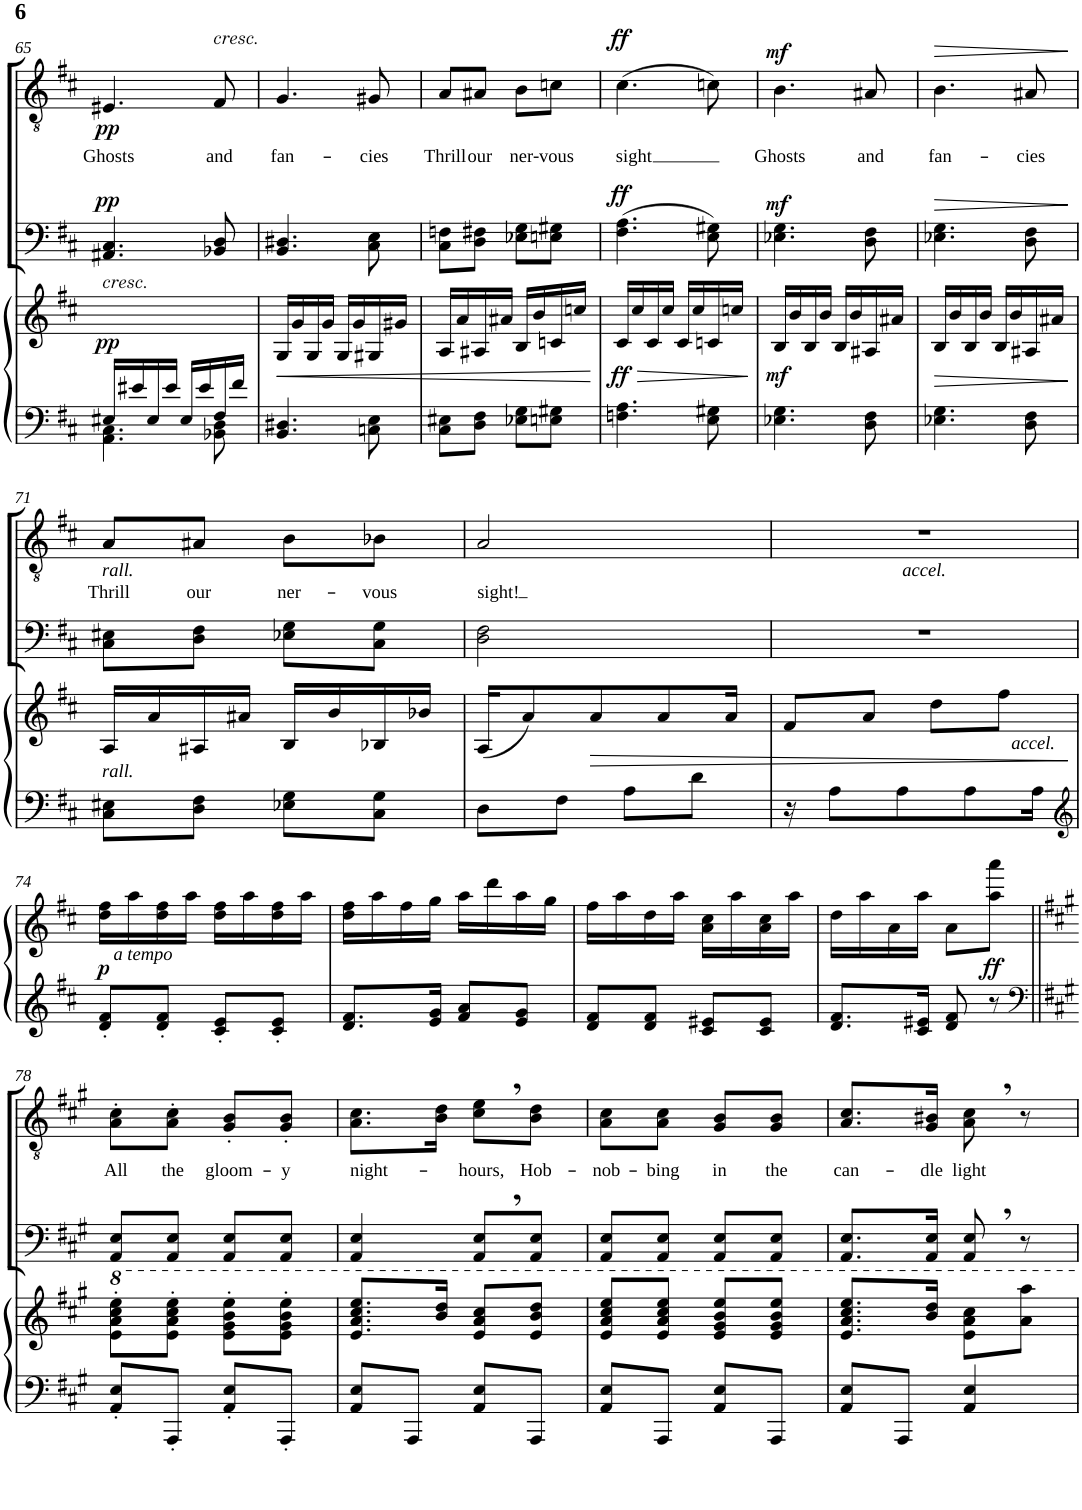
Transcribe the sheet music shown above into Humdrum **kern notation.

**kern	**kern	**dynam	**kern	**dynam	**kern	**text	**dynam
*part3	*part3	*part3	*part2	*part2	*part1	*part1	*part1
*staff4	*staff3	*staff3/4	*staff2	*staff2	*staff1	*staff1	*staff1
*I"Piano	*	*	*I"Piano	*	*I"Tenor	*	*
*I'Pno	*	*	*I'Pno	*	*	*	*
!!LO:PB:g=z
*clefF4	*clefG2	*	*clefF4	*	*clefGv2	*	*
*k[f#c#]	*k[f#c#]	*	*k[f#c#]	*	*k[f#c#]	*	*
*M2/4	*M2/4	*	*M2/4	*	*M2/4	*	*
=65	=65	=65	=65	=65	=65	=65	=65
*^	*	*	*	*	*	*	*
!	!	!LO:TX:a:i:t=cresc.	!	!	!	!	!	!
!	!	!	!LO:DY:a=2	!	!LO:DY:a	!	!LO:LY:b	!LO:DY:b
16E#X/LL	4.AA\ 4.C#\	2ryy	pp	4.AA#X/ 4.C#/	pp	4.E#X/	Ghosts	pp
16e#X/	.	.	.	.	.	.	.	.
16E#/	.	.	.	.	.	.	.	.
16e#/JJ	.	.	.	.	.	.	.	.
16E#/LL	.	.	.	.	.	.	.	.
16e#/	.	.	.	.	.	.	.	.
!	!	!	!	!	!	!LO:TX:a:i:t=cresc.	!	!
!	!	!	!	!	!	!	!LO:LY:b	!
16F#/	8BB-X\ 8D\	.	.	8BB-X/ 8D/	.	8F#/	and	.
16f#/JJ	.	.	.	.	.	.	.	.
*v	*v	*	*	*	*	*	*	*
=66	=66	=66	=66	=66	=66	=66	=66
!	!	!LO:HP:b	!	!	!	!LO:LY:b	!
4.BB/ 4.D#X/	16G/LL	<	4.BB/ 4.D#X/	.	4.G/	fan-	.
.	16g/	.	.	.	.	.	.
.	16G/	.	.	.	.	.	.
.	16g/JJ	.	.	.	.	.	.
.	16G/LL	.	.	.	.	.	.
.	16g/	.	.	.	.	.	.
!	!	!	!	!	!	!LO:LY:b	!
8Cn\ 8E\	16G#X/	.	8C#\ 8E\	.	8G#X/	-cies	.
.	16g#X/JJ	.	.	.	.	.	.
=67	=67	=67	=67	=67	=67	=67	=67
!	!	!	!	!	!	!LO:LY:b	!
8C#\ 8E#X\L	16A/LL	.	8C#\ 8Fn\L	.	8A/L	Thrill	.
.	16a/	.	.	.	.	.	.
!	!	!	!	!	!	!LO:LY:b	!
8D\ 8F#\J	16A#X/	.	8D\ 8F#X\J	.	8A#X/J	our	.
.	16a#X/JJ	.	.	.	.	.	.
!	!	!	!	!	!	!LO:LY:b	!
8E-X\ 8G\L	16B/LL	.	8E-X\ 8G\L	.	8B\L	ner-	.
.	16b/	.	.	.	.	.	.
!	!	!	!	!	!	!LO:LY:b	!
8En\ 8G#X\J	16cn/	.	8En\ 8G#X\J	.	8cn\J	-vous	.
.	16ccn/JJ	.	.	.	.	.	.
.	.	[	.	.	.	.	.
=68	=68	=68	=68	=68	=68	=68	=68
!	!	!LO:HP:b	!	!	!	!LO:LY:b	!
!	!	!LO:DY:n=1:b	!	!LO:DY:a	!	!	!LO:DY:a
4.Fn\ 4.A\	16c#/LL	> ff	(4.F#\ 4.A\	ff	(4.c#\	sight	ff
.	16cc#/	.	.	.	.	.	.
.	16c#/	.	.	.	.	.	.
.	16cc#/JJ	.	.	.	.	.	.
.	16c#/LL	.	.	.	.	.	.
.	16cc#/	.	.	.	.	.	.
8E\ 8G#X\	16cn/	.	8E\ 8G#X\)	.	8cn\)	.	.
.	16ccn/JJ	.	.	.	.	.	.
.	.	]	.	.	.	.	.
=69	=69	=69	=69	=69	=69	=69	=69
!	!	!LO:DY:b	!	!LO:DY:a	!	!LO:LY:b	!LO:DY:a
4.E-X\ 4.G\	16B/LL	mf	4.E-X\ 4.G\	mf	4.B\	Ghosts	mf
.	16b/	.	.	.	.	.	.
.	16B/	.	.	.	.	.	.
.	16b/JJ	.	.	.	.	.	.
.	16B/LL	.	.	.	.	.	.
.	16b/	.	.	.	.	.	.
!	!	!	!	!	!	!LO:LY:b	!
8D\ 8F#\	16A#X/	.	8D\ 8F#\	.	8A#X/	and	.
.	16a#X/JJ	.	.	.	.	.	.
=70	=70	=70	=70	=70	=70	=70	=70
!	!	!LO:HP:b	!	!LO:HP:b	!	!LO:LY:b	!LO:HP:b
4.E-X\ 4.G\	16B/LL	>	4.E-X\ 4.G\	>	4.B\	fan-	>
.	16b/	.	.	.	.	.	.
.	16B/	.	.	.	.	.	.
.	16b/JJ	.	.	.	.	.	.
.	16B/LL	.	.	.	.	.	.
.	16b/	.	.	.	.	.	.
!	!	!	!	!	!	!LO:LY:b	!
8D\ 8F#\	16A#X/	.	8D\ 8F#\	.	8A#X/	-cies	.
.	16a#X/JJ	.	.	.	.	.	.
.	.	]	.	]	.	.	]
!!LO:LB:g=z
=71	=71	=71	=71	=71	=71	=71	=71
!	!	!	!	!	!LO:TX:b:i:t=rall.	!	!
!	!LO:TX:b:i:t=rall.	!	!	!	!	!	!
!	!	!	!	!	!	!LO:LY:b	!
8C#\ 8E#X\L	16A/LL	.	8C#\ 8E#X\L	.	8A/L	Thrill	.
.	16a/	.	.	.	.	.	.
!	!	!	!	!	!	!LO:LY:b	!
8D\ 8F#\J	16A#X/	.	8D\ 8F#\J	.	8A#X/J	our	.
.	16a#X/JJ	.	.	.	.	.	.
!	!	!	!	!	!	!LO:LY:b	!
8E-X\ 8G\L	16B/LL	.	8E-X\ 8G\L	.	8B\L	ner-	.
.	16b/	.	.	.	.	.	.
!	!	!	!	!	!	!LO:LY:b	!
8C#\ 8G\J	16B-X/	.	8C#\ 8G\J	.	8B-X\J	-vous	.
.	16b-X/JJ	.	.	.	.	.	.
=72	=72	=72	=72	=72	=72	=72	=72
!	!	!	!	!	!	!LO:LY:b	!
8D\L	(16A/KL	.	2D\ 2F#\	.	2A/	sight!	.
.	8a/)	.	.	.	.	.	.
8F#\J	.	.	.	.	.	.	.
!	!	!LO:HP:b	!	!	!	!	!
.	8a/	>	.	.	.	.	.
8A\L	.	.	.	.	.	.	.
.	8a/	.	.	.	.	.	.
8d\J	.	.	.	.	.	.	.
.	16a/Jk	.	.	.	.	.	.
=73	=73	=73	=73	=73	=73	=73	=73
!	!	!	!	!	!LO:TX:b:i:t=accel.	!	!
16r	8f#/L	.	2r	.	2r	.	.
8A\L	.	.	.	.	.	.	.
.	8a/J	.	.	.	.	.	.
8A\	.	.	.	.	.	.	.
.	8dd\L	.	.	.	.	.	.
8A\	.	.	.	.	.	.	.
!	!LO:TX:b:i:t=accel.	!	!	!	!	!	!
.	8ff#\J	.	.	.	.	.	.
16A\Jk	.	.	.	.	.	.	.
.	.	]	.	.	.	.	.
!!LO:LB:g=z
=74	=74	=74	=74	=74	=74	=74	=74
*clefG2	*	*	*	*	*	*	*
!	!LO:TX:b:i:t=a tempo	!	!	!	!	!	!
!	!	!LO:DY:b	!	!	!	!	!
8d/' 8f#/'L	16dd\ 16ff#\LL	p	2r	.	2r	.	.
.	16aa\	.	.	.	.	.	.
8d/' 8f#/'J	16dd\ 16ff#\	.	.	.	.	.	.
.	16aa\JJ	.	.	.	.	.	.
8c#/' 8e/'L	16dd\ 16ff#\LL	.	.	.	.	.	.
.	16aa\	.	.	.	.	.	.
8c#/' 8e/'J	16dd\ 16ff#\	.	.	.	.	.	.
.	16aa\JJ	.	.	.	.	.	.
=75	=75	=75	=75	=75	=75	=75	=75
8.d/ 8.f#/L	16dd\ 16ff#\LL	.	2r	.	2r	.	.
.	16aa\	.	.	.	.	.	.
.	16ff#\	.	.	.	.	.	.
16e/ 16g/Jk	16gg\JJ	.	.	.	.	.	.
8f#/ 8a/L	16aa\LL	.	.	.	.	.	.
.	16ddd\	.	.	.	.	.	.
8e/ 8g/J	16aa\	.	.	.	.	.	.
.	16gg\JJ	.	.	.	.	.	.
=76	=76	=76	=76	=76	=76	=76	=76
8d/ 8f#/L	16ff#\LL	.	2r	.	2r	.	.
.	16aa\	.	.	.	.	.	.
8d/ 8f#/J	16dd\	.	.	.	.	.	.
.	16aa\JJ	.	.	.	.	.	.
8c#/ 8e#X/L	16a\ 16cc#\LL	.	.	.	.	.	.
.	16aa\	.	.	.	.	.	.
8c#/ 8e#/J	16a\ 16cc#\	.	.	.	.	.	.
.	16aa\JJ	.	.	.	.	.	.
=77	=77	=77	=77	=77	=77	=77	=77
8.d/ 8.f#/L	16dd\LL	.	2r	.	2r	.	.
.	16aa\	.	.	.	.	.	.
.	16a\	.	.	.	.	.	.
16c#/ 16e#X/Jk	16aa\JJ	.	.	.	.	.	.
8d/ 8f#/	8a\L	.	.	.	.	.	.
!	!	!LO:DY:b	!	!	!	!	!
8r	8aa\ 8aaa\J	ff	.	.	.	.	.
!!LO:LB:g=z
=78||	=78||	=78||	=78||	=78||	=78||	=78||	=78||
*clefF4	*	*	*	*	*	*	*
*k[f#c#g#]	*k[f#c#g#]	*	*k[f#c#g#]	*	*k[f#c#g#]	*	*
!	!	!	!	!	!	!LO:LY:b	!
8AA/' 8E/'L	8ee\' 8aa\' 8ccc#\' 8eee\'L	.	8AA/ 8E/L	.	8A\' 8c#\'L	All	.
!	!	!	!	!	!	!LO:LY:b	!
8AAA'/J	8ee\' 8aa\' 8ccc#\' 8eee\'J	.	8AA/ 8E/J	.	8A\' 8c#\'J	the	.
!	!	!	!	!	!	!LO:LY:b	!
8AA/' 8E/'L	8ee\' 8gg#\' 8bb\' 8eee\'L	.	8AA/ 8E/L	.	8G#/' 8B/'L	gloom-	.
!	!	!	!	!	!	!LO:LY:b	!
8AAA'/J	8ee\' 8gg#\' 8bb\' 8eee\'J	.	8AA/ 8E/J	.	8G#/' 8B/'J	-y	.
=79	=79	=79	=79	=79	=79	=79	=79
!	!	!	!	!	!	!LO:LY:b	!
8AA/ 8E/L	8.ee/ 8.aa/ 8.ccc#/ 8.eee/L	.	4AA/ 4E/	.	8.A\ 8.c#\L	night-	.
8AAA/J	.	.	.	.	.	.	.
.	16bb/ 16ddd/Jk	.	.	.	16B\ 16d\Jk	.	.
!	!	!	!	!	!	!LO:LY:b	!
8AA/ 8E/L	8ee/ 8aa/ 8ccc#/L	.	8AA/, 8E/,L	.	8c#\, 8e\,L	-hours,	.
!	!	!	!	!	!	!LO:LY:b	!
8AAA/J	8ee/ 8bb/ 8ddd/J	.	8AA/ 8E/J	.	8B\ 8d\J	Hob-	.
=80	=80	=80	=80	=80	=80	=80	=80
!	!	!	!	!	!	!LO:LY:b	!
8AA/ 8E/L	8ee/ 8aa/ 8ccc#/ 8eee/L	.	8AA/ 8E/L	.	8A\ 8c#\L	-nob-	.
!	!	!	!	!	!	!LO:LY:b	!
8AAA/J	8ee/ 8aa/ 8ccc#/ 8eee/J	.	8AA/ 8E/J	.	8A\ 8c#\J	-bing	.
!	!	!	!	!	!	!LO:LY:b	!
8AA/ 8E/L	8ee/ 8gg#/ 8bb/ 8eee/L	.	8AA/ 8E/L	.	8G#/ 8B/L	in	.
!	!	!	!	!	!	!LO:LY:b	!
8AAA/J	8ee/ 8gg#/ 8bb/ 8eee/J	.	8AA/ 8E/J	.	8G#/ 8B/J	the	.
=81	=81	=81	=81	=81	=81	=81	=81
!	!	!	!	!	!	!LO:LY:b	!
8AA/ 8E/L	8.ee/ 8.aa/ 8.ccc#/ 8.eee/L	.	8.AA/ 8.E/L	.	8.A/ 8.c#/L	can-	.
8AAA/J	.	.	.	.	.	.	.
!	!	!	!	!	!	!LO:LY:b	!
.	16bb/ 16ddd/Jk	.	16AA/ 16E/Jk	.	16G#/ 16B#X/Jk	-dle	.
!	!	!	!	!	!	!LO:LY:b	!
4AA/ 4E/	8ee\ 8aa\ 8ccc#\L	.	8AA/, 8E/,	.	8A\, 8c#\,	light	.
.	8aa\ 8aaa\J	.	8r	.	8r	.	.
=	=	=	=	=	=	=	=
*-	*-	*-	*-	*-	*-	*-	*-
